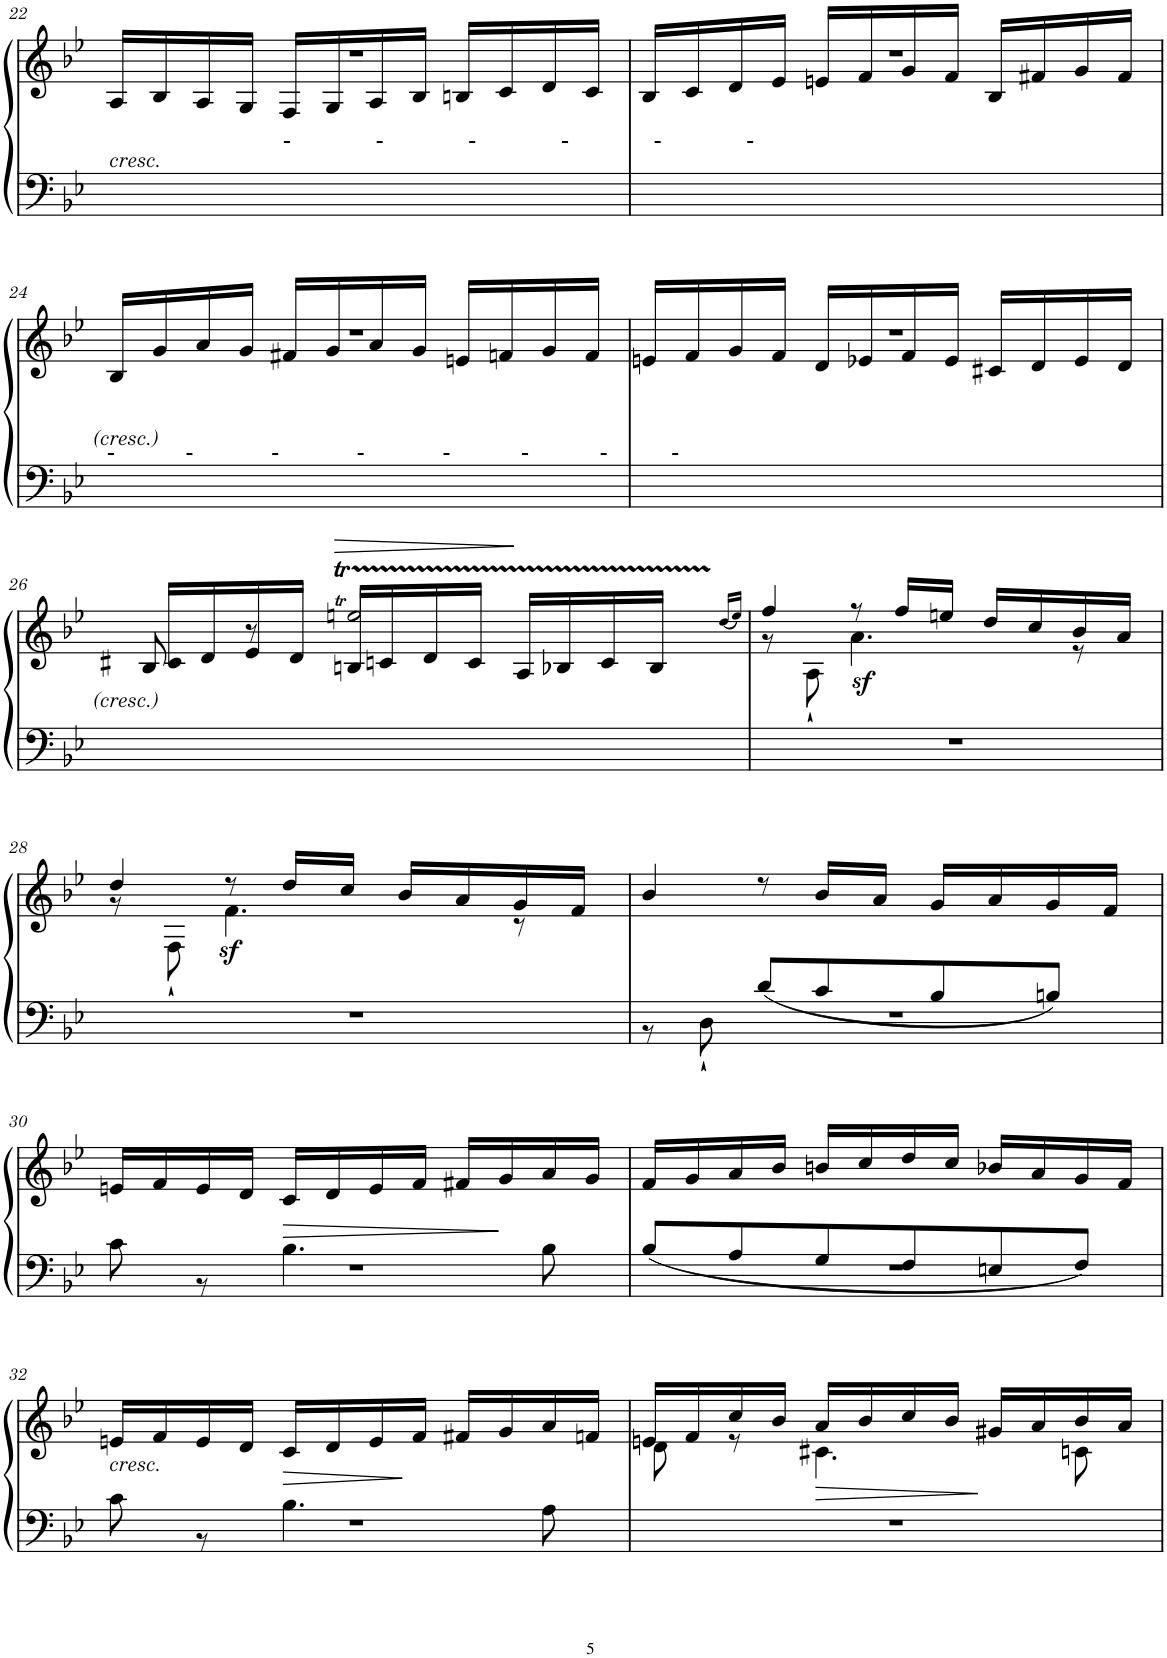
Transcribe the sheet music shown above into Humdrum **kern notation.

**kern	**kern	**dynam
*part1	*part1	*part1
*staff2	*staff1	*staff1/2
*I"Piano	*	*
*I'Pno.	*	*
!!LO:PB:g=z
*clefF4	*clefG2	*
*k[b-e-]	*k[b-e-]	*
*M3/4	*M3/4	*
=22	=22	=22
*	*^	*
!	!LO:TX:b:i:t=cresc.	!	!
2.ryy	2.r	16A/LL	.
.	.	16B-/	.
.	.	16A/	.
.	.	16G/JJ	.
!	!	!LO:TX:b:t=-            -            -            -            -            -	!
.	.	16F/LL	.
.	.	16G/	.
.	.	16A/	.
.	.	16B-/JJ	.
.	.	16Bn/LL	.
.	.	16c/	.
.	.	16d/	.
.	.	16c/JJ	.
=23	=23	=23	=23
2.ryy	2.r	16B-/LL	.
.	.	16c/	.
.	.	16d/	.
.	.	16e-/JJ	.
.	.	16en/LL	.
.	.	16f/	.
.	.	16g/	.
.	.	16f/JJ	.
.	.	16B-/LL	.
.	.	16f#X/	.
.	.	16g/	.
.	.	16f#/JJ	.
!!LO:LB:g=z	!!
=24	=24	=24	=24
!	!LO:TX:b:t=-          -           -           -           -          -          -         -	!	!
2.ryy	2.r	16B-/LL	.
.	.	16g/	.
.	.	16a/	.
.	.	16g/JJ	.
.	.	16f#X/LL	.
.	.	16g/	.
.	.	16a/	.
.	.	16g/JJ	.
.	.	16en/LL	.
.	.	16fn/	.
.	.	16g/	.
.	.	16f/JJ	.
=25	=25	=25	=25
2.ryy	2.r	16en/LL	.
.	.	16f/	.
.	.	16g/	.
.	.	16f/JJ	.
.	.	16d/LL	.
.	.	16e-X/	.
.	.	16f/	.
.	.	16e-/JJ	.
.	.	16c#X/LL	.
.	.	16d/	.
.	.	16e-/	.
.	.	16d/JJ	.
!!LO:LB:g=z
=26	=26	=26	=26
*	*	*^	*
2.ryy	8B-/	4ryy	16c#X/LL	.
.	.	.	16d/	.
.	8r	.	16e-/	.
.	.	.	16d/JJ	.
!	!	!	!	!LO:HP:b
.	2eent/	[4eet!	16Bn/LL	>
.	.	.	16cn/	.
.	.	.	16d/	.
.	.	.	16c/JJ	.
.	.	8.ee!]	16A/LL	]
.	.	.	16B-X/	.
.	.	.	16c/	.
.	.	32dd!LLL	16B-/JJ	.
.	.	32ee!JJJ	.	.
*	*v	*v	*v	*
.	(16qdd/LL	.
.	16qee/JJ)	.
=27	=27	=27
*	*^	*
2.r	4ff/	8r	.
.	.	8A`\	.
!	!	!	!LO:DY:b
.	8r	4.a\	sf
.	16ff/LL	.	.
.	16een/JJ	.	.
.	16dd/LL	.	.
.	16cc/	.	.
.	16b-/	8r	.
.	16a/JJ	.	.
!!LO:LB:g=z	!!
=28	=28	=28	=28
2.r	4dd/	8r	.
.	.	8F`\	.
!	!	!	!LO:DY:b
.	8r	4.f\	sf
.	16dd/LL	.	.
.	16cc/JJ	.	.
.	16b-/LL	.	.
.	16a/	.	.
.	16g/	8r	.
.	16f/JJ	.	.
=29	=29	=29	=29
*^	*	*	*
8ryy	2.r	4b-/	8r	.
8D`\	.	.	2ryy	.
8d/L	.	8r	.	.
8c/	.	16b-/LL	.	.
.	.	16a/JJ	.	.
8B-/	.	16g/LL	.	.
.	.	16a/	.	.
8Bn/J	.	16g/	8ryy	.
.	.	16f/JJ	.	.
!!LO:LB:g=z	!!
=30	=30	=30	=30	=30
8c\	2.r	16en/LL	8ryy	.
.	.	16f/	.	.
8ryy	.	16e/	8r	.
.	.	16d/JJ	.	.
!	!	!	!	!LO:HP:b
4.B-\	.	16c/LL	2ryy	>
.	.	16d/	.	.
.	.	16e/	.	.
.	.	16f/JJ	.	.
.	.	16f#X/LL	.	.
.	.	16g/	.	.
8B-\	.	16a/	.	]
.	.	16g/JJ	.	.
*	*	*v	*v	*
=31	=31	=31	=31
8B-/L	2.r	16f/LL	.
.	.	16g/	.
8A/	.	16a/	.
.	.	16b-/JJ	.
8G/	.	16bn/LL	.
.	.	16cc/	.
8F/	.	16dd/	.
.	.	16cc/JJ	.
8En/	.	16b-X/LL	.
.	.	16a/	.
8F/J	.	16g/	.
.	.	16f/JJ	.
!!LO:LB:g=z
=32	=32	=32	=32
*	*	*^	*
!	!	!LO:TX:b:i:t=cresc.	!	!
8c\	2.r	16en/LL	8ryy	.
.	.	16f/	.	.
8ryy	.	16e/	8r	.
.	.	16d/JJ	.	.
!	!	!	!	!LO:HP:b
4.B-\	.	16c/LL	2ryy	>
.	.	16d/	.	.
.	.	16e/	.	.
.	.	16f/JJ	.	]
.	.	16f#X/LL	.	.
.	.	16g/	.	.
8A\	.	16a/	.	.
.	.	16fn/JJ	.	.
*v	*v	*	*	*
=33	=33	=33	=33
2.r	16en/LL	8d\	.
.	16f/	.	.
.	16cc/	8r	.
.	16b-/JJ	.	.
!	!	!	!LO:HP:b
.	16a/LL	4.c#X\	>
.	16b-/	.	.
.	16cc/	.	.
.	16b-/JJ	.	.
.	16g#X/LL	.	]
.	16a/	.	.
.	16b-/	8cn\	.
.	16a/JJ	.	.
*	*v	*v	*
=	=	=
*-	*-	*-
